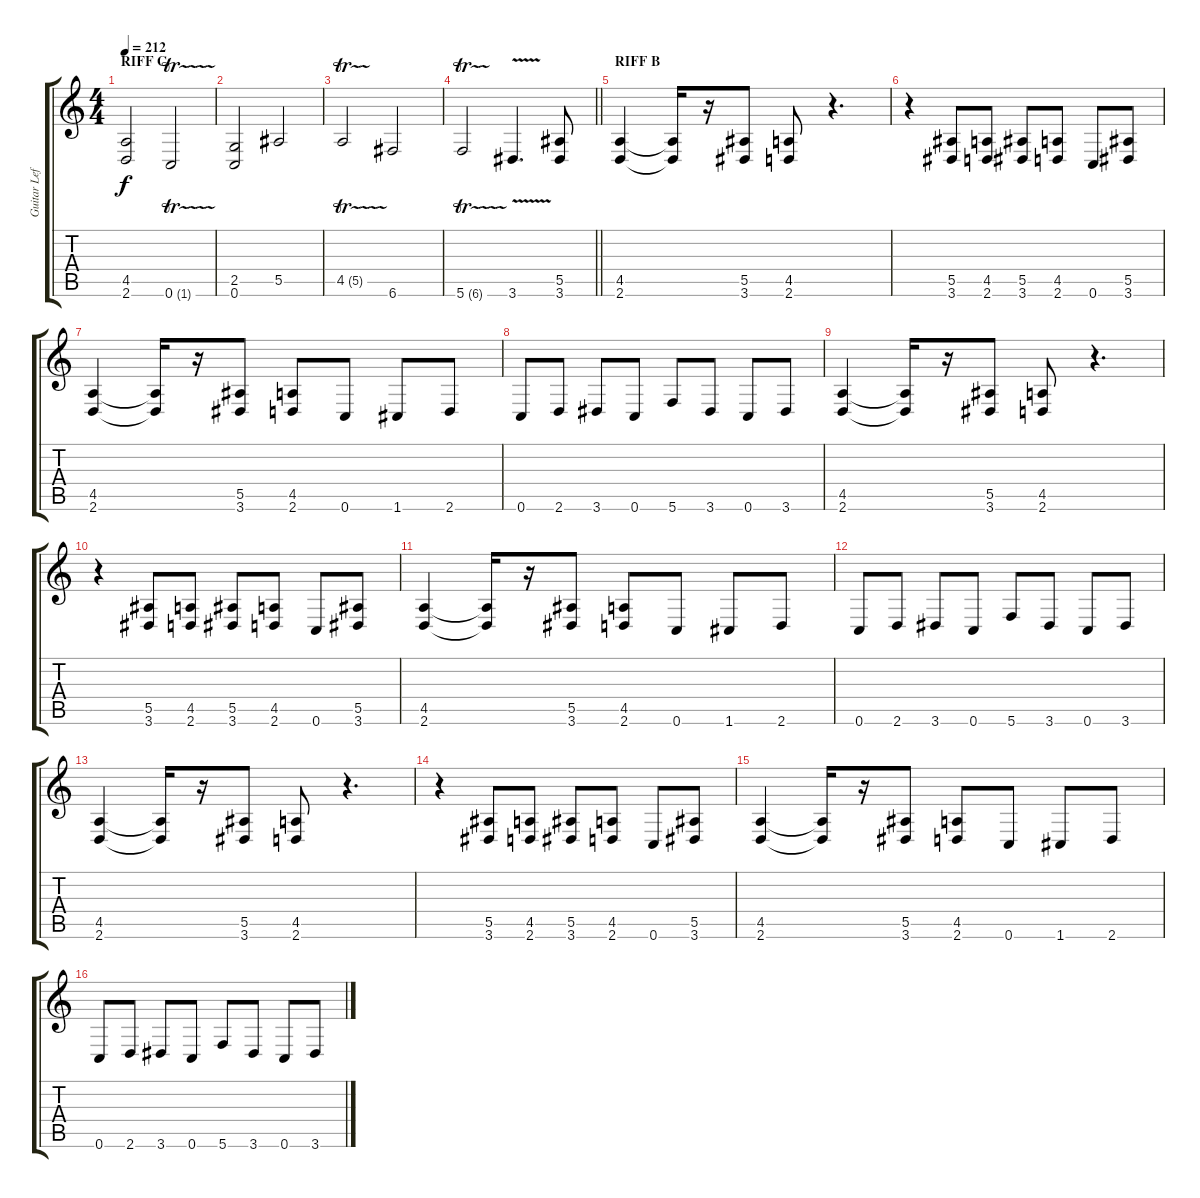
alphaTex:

\track ("Guitar Left" "Guitar Lef") {instrument distortionguitar}
\staff {score tabs}
\tuning (C4 G3 Eb3 Bb2 F2 C2) {hide}
\ts (4 4)
\section ("" "RIFF C")
\tempo 212
\clef g2
\ks c
(4.5 2.6).2{dy f} 0.6{tr (1 16)}.2 |
(2.5 0.6).2 5.5.2 |
4.5{tr (5 16)}.2 6.6.2 |
\barLineRight lightlight
5.6{tr (6 16)}.2 3.6{v}.4{d} (5.5 3.6).8 |
\section ("" "RIFF B")
(4.5 2.6).4 (4.5{t} 2.6{t}).16 r.16 (5.5 3.6).8 (4.5 2.6).8 r.4{d} |
r.4 (5.5 3.6).8 (4.5 2.6).8 (5.5 3.6).8 (4.5 2.6).8 0.6.8 (5.5 3.6).8 |
(4.5 2.6).4 (4.5{t} 2.6{t}).16 r.16 (5.5 3.6).8 (4.5 2.6).8 0.6.8 1.6.8 2.6.8 |
0.6.8 2.6.8 3.6.8 0.6.8 5.6.8 3.6.8 0.6.8 3.6.8 |
(4.5 2.6).4 (4.5{t} 2.6{t}).16 r.16 (5.5 3.6).8 (4.5 2.6).8 r.4{d} |
r.4 (5.5 3.6).8 (4.5 2.6).8 (5.5 3.6).8 (4.5 2.6).8 0.6.8 (5.5 3.6).8 |
(4.5 2.6).4 (4.5{t} 2.6{t}).16 r.16 (5.5 3.6).8 (4.5 2.6).8 0.6.8 1.6.8 2.6.8 |
0.6.8 2.6.8 3.6.8 0.6.8 5.6.8 3.6.8 0.6.8 3.6.8 |
(4.5 2.6).4 (4.5{t} 2.6{t}).16 r.16 (5.5 3.6).8 (4.5 2.6).8 r.4{d} |
r.4 (5.5 3.6).8 (4.5 2.6).8 (5.5 3.6).8 (4.5 2.6).8 0.6.8 (5.5 3.6).8 |
(4.5 2.6).4 (4.5{t} 2.6{t}).16 r.16 (5.5 3.6).8 (4.5 2.6).8 0.6.8 1.6.8 2.6.8 |
0.6.8 2.6.8 3.6.8 0.6.8 5.6.8 3.6.8 0.6.8 3.6.8
